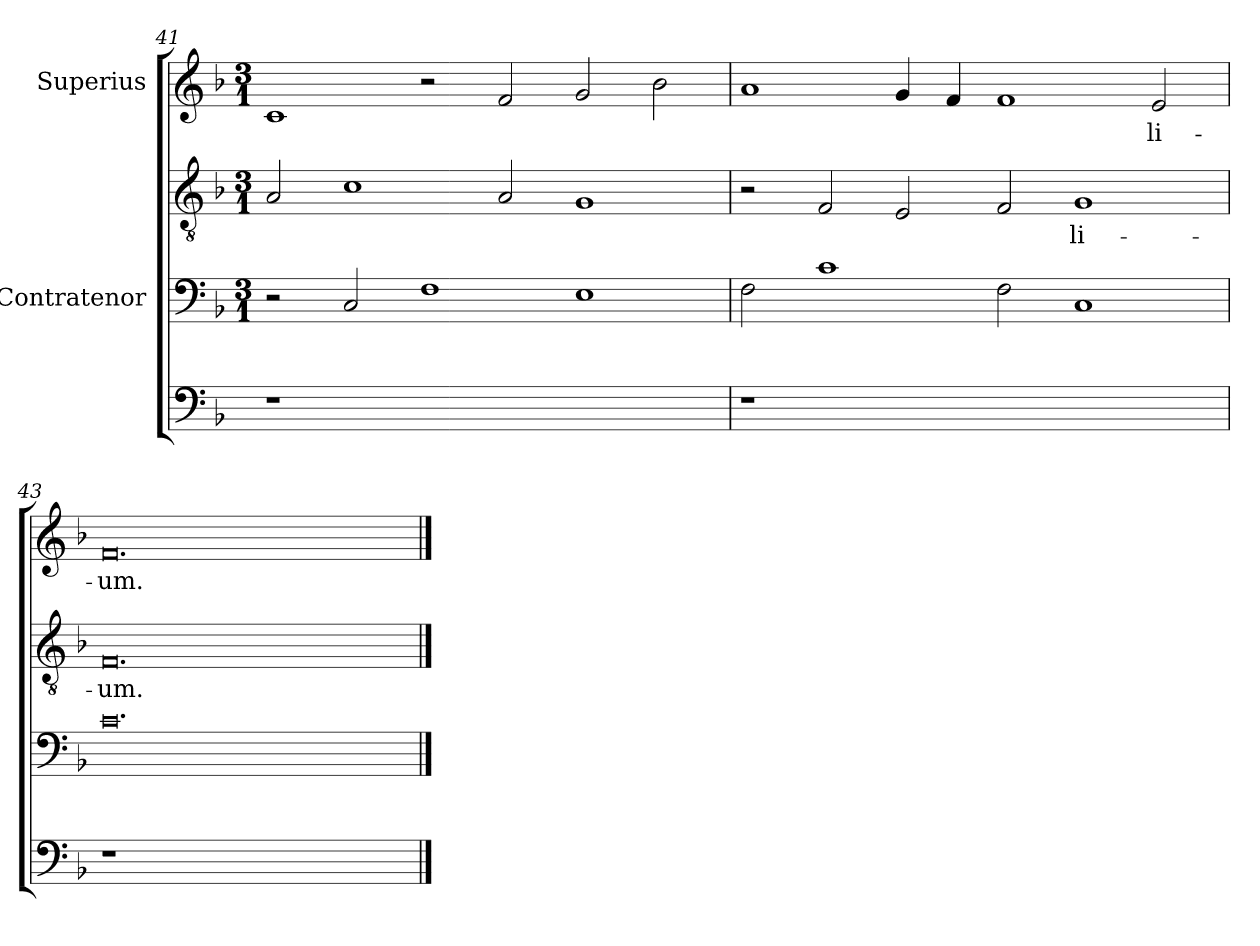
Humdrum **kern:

**kern	**kern	**kern	**text	**kern	**text
*part4	*part3	*part2	*part2	*part1	*part1
*staff4	*staff3	*staff2	*staff2	*staff1	*staff1
*	*I"Contratenor	*	*	*I"Superius	*
!!LO:LB:g=z
*clefF4	*clefF4	*clefGv2	*	*clefG2	*
*k[b-]	*k[b-]	*k[b-]	*	*k[b-]	*
*F:	*F:	*F:	*	*F:	*
*	*M3/1	*M3/1	*	*M3/1	*
=41	=41	=41	=41	=41	=41
1r	2r	2A/	.	1c	.
.	2C/	1c	.	.	.
0ryy	1F	.	.	2r	.
.	.	2A/	.	2f/	.
.	1E	1G	.	2g/	.
.	.	.	.	2b-\	.
=42	=42	=42	=42	=42	=42
1r	2F\	2r	.	1a	.
.	1c	2F/	.	.	.
0ryy	.	2E/	.	4g/	.
.	.	.	.	4f/	.
.	2F\	2F/	.	1f	.
!	!	!	!LO:LY:b	!	!
.	1C	1G	-li-	.	.
!	!	!	!	!	!LO:LY:b
.	.	.	.	2e/	-li-
=43	=43	=43	=43	=43	=43
!	!	!	!LO:LY:b	!	!LO:LY:b
1r	0.c	0.F	-um.	0.f	-um.
0ryy	.	.	.	.	.
==	==	==	==	==	==
*-	*-	*-	*-	*-	*-
